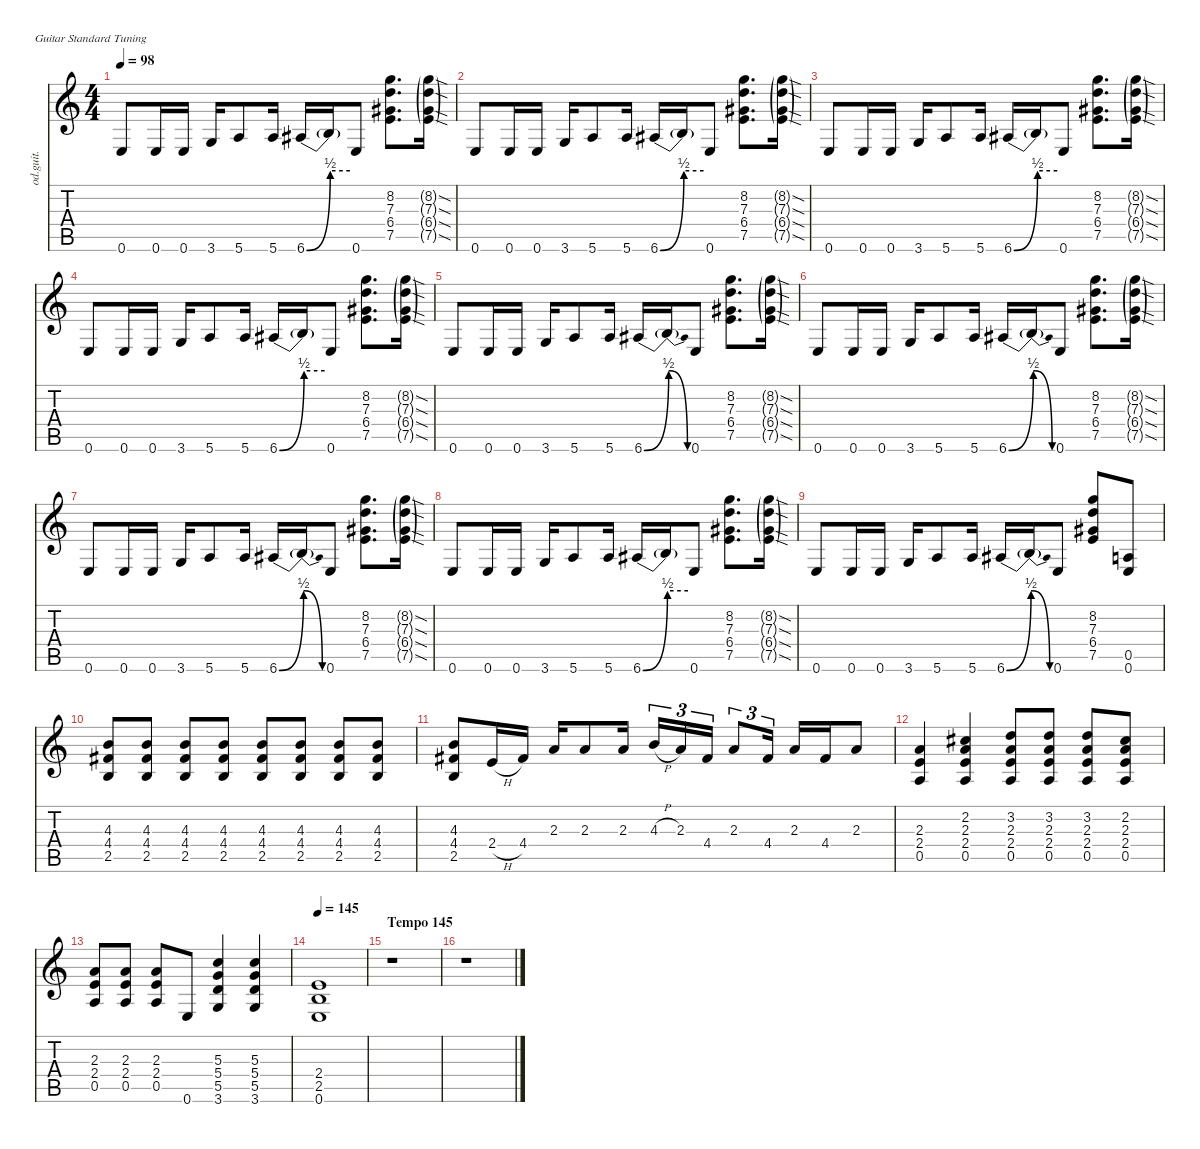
\defaultSystemsLayout 4
\hideDynamics
\bracketExtendMode nobrackets
\otherSystemsTrackNameOrientation horizontal
\track ("Guitar (Page)" "od.guit.") {instrument overdrivenguitar}
\staff {score tabs}
\tuning (E4 B3 G3 D3 A2 E2)
\ts (4 4)
\tempo 98
\clef g2
\ks c
0.6.8{dy f beam Up} 0.6.16{beam Up} 0.6.16{beam Up} 3.6.16{beam Up} 5.6.8{beam Up} 5.6.16{beam Up} 6.6{be (bend 0 0 60 2) acc #}.16{beam Up} 6.6{be (hold 0 2 60 2) t}.16{beam Up} 0.6.8{beam Up} (8.2 7.3 6.4{acc #} 7.5).8{d beam Down} (8.2{sod g} 7.3{sod g} 6.4{sod g acc #} 7.5{sod g}).16{beam Down} |
0.6.8{beam Up} 0.6.16{beam Up} 0.6.16{beam Up} 3.6.16{beam Up} 5.6.8{beam Up} 5.6.16{beam Up} 6.6{be (bend 0 0 60 2) acc #}.16{beam Up} 6.6{be (hold 0 2 60 2) t}.16{beam Up} 0.6.8{beam Up} (8.2 7.3 6.4{acc #} 7.5).8{d beam Down} (8.2{sod g} 7.3{sod g} 6.4{sod g acc #} 7.5{sod g}).16{beam Down} |
0.6.8{beam Up} 0.6.16{beam Up} 0.6.16{beam Up} 3.6.16{beam Up} 5.6.8{beam Up} 5.6.16{beam Up} 6.6{be (bend 0 0 60 2) acc #}.16{beam Up} 6.6{be (hold 0 2 60 2) t}.16{beam Up} 0.6.8{beam Up} (8.2 7.3 6.4{acc #} 7.5).8{d beam Down} (8.2{sod g} 7.3{sod g} 6.4{sod g acc #} 7.5{sod g}).16{beam Down} |
0.6.8{beam Up} 0.6.16{beam Up} 0.6.16{beam Up} 3.6.16{beam Up} 5.6.8{beam Up} 5.6.16{beam Up} 6.6{be (bend 0 0 60 2) acc #}.16{beam Up} 6.6{be (hold 0 2 60 2) t}.16{beam Up} 0.6.8{beam Up} (8.2 7.3 6.4{acc #} 7.5).8{d beam Down} (8.2{sod g} 7.3{sod g} 6.4{sod g acc #} 7.5{sod g}).16{beam Down} |
0.6.8{beam Up} 0.6.16{beam Up} 0.6.16{beam Up} 3.6.16{beam Up} 5.6.8{beam Up} 5.6.16{beam Up} 6.6{be (bend 0 0 60 2) acc #}.16{beam Up} 6.6{be (release 0 2 60 0) t}.16{beam Up} 0.6.8{beam Up} (8.2 7.3 6.4{acc #} 7.5).8{d beam Down} (8.2{sod g} 7.3{sod g} 6.4{sod g acc #} 7.5{sod g}).16{beam Down} |
0.6.8{beam Up} 0.6.16{beam Up} 0.6.16{beam Up} 3.6.16{beam Up} 5.6.8{beam Up} 5.6.16{beam Up} 6.6{be (bend 0 0 60 2) acc #}.16{beam Up} 6.6{be (release 0 2 60 0) t}.16{beam Up} 0.6.8{beam Up} (8.2 7.3 6.4{acc #} 7.5).8{d beam Down} (8.2{sod g} 7.3{sod g} 6.4{sod g acc #} 7.5{sod g}).16{beam Down} |
0.6.8{beam Up} 0.6.16{beam Up} 0.6.16{beam Up} 3.6.16{beam Up} 5.6.8{beam Up} 5.6.16{beam Up} 6.6{be (bend 0 0 60 2) acc #}.16{beam Up} 6.6{be (release 0 2 60 0) t}.16{beam Up} 0.6.8{beam Up} (8.2 7.3 6.4{acc #} 7.5).8{d beam Down} (8.2{sod g} 7.3{sod g} 6.4{sod g acc #} 7.5{sod g}).16{beam Down} |
0.6.8{beam Up} 0.6.16{beam Up} 0.6.16{beam Up} 3.6.16{beam Up} 5.6.8{beam Up} 5.6.16{beam Up} 6.6{be (bend 0 0 60 2) acc #}.16{beam Up} 6.6{be (hold 0 2 60 2) t}.16{beam Up} 0.6.8{beam Up} (8.2 7.3 6.4{acc #} 7.5).8{d beam Down} (8.2{sod g} 7.3{sod g} 6.4{sod g acc #} 7.5{sod g}).16{beam Down} |
0.6.8{beam Up} 0.6.16{beam Up} 0.6.16{beam Up} 3.6.16{beam Up} 5.6.8{beam Up} 5.6.16{beam Up} 6.6{be (bend 0 0 60 2) acc #}.16{beam Up} 6.6{be (release 0 2 60 0) t}.16{beam Up} 0.6.8{beam Up} (8.2 7.3 6.4{acc #} 7.5).8{beam Up} (0.5 0.6).8{beam Up} |
(4.3 4.4{acc #} 2.5).8{beam Up} (4.3 4.4{acc #} 2.5).8{beam Up} (4.3 4.4{acc #} 2.5).8{beam Up} (4.3 4.4{acc #} 2.5).8{beam Up} (4.3 4.4{acc #} 2.5).8{beam Up} (4.3 4.4{acc #} 2.5).8{beam Up} (4.3 4.4{acc #} 2.5).8{beam Up} (4.3 4.4{acc #} 2.5).8{beam Up} |
(4.3 4.4{acc #} 2.5).8{beam Up} 2.4{h}.16{beam Up} 4.4{acc #}.16{beam Up} 2.3.16{beam Up} 2.3.8{beam Up} 2.3.16{beam Up} 4.3{h}.16{tu (3 2) beam Up} 2.3.16{tu (3 2) beam Up} 4.4{acc #}.16{tu (3 2) beam Up} 2.3.8{tu (3 2) beam Up} 4.4{acc #}.16{tu (3 2) beam Up} 2.3.16{beam Up} 4.4{acc #}.16{beam Up} 2.3.8{beam Up} |
(2.3 2.4 0.5).4{beam Up} (2.2{acc #} 2.3 2.4 0.5).4{beam Up} (3.2 2.3 2.4 0.5).8{beam Up} (3.2 2.3 2.4 0.5).8{beam Up} (3.2 2.3 2.4 0.5).8{beam Up} (2.2{acc #} 2.3 2.4 0.5).8{beam Up} |
(2.3 2.4 0.5).8{beam Up} (2.3 2.4 0.5).8{beam Up} (2.3 2.4 0.5).8{beam Up} 0.6.8{beam Up} (5.3 5.4 5.5 3.6).4{beam Up} (5.3 5.4 5.5 3.6).4{beam Up} |
\tempo 145
(2.4 2.5 0.6).1{beam Up} |
\section ("" "Tempo 145")
r.1{beam Down} |
r.1{beam Down}
